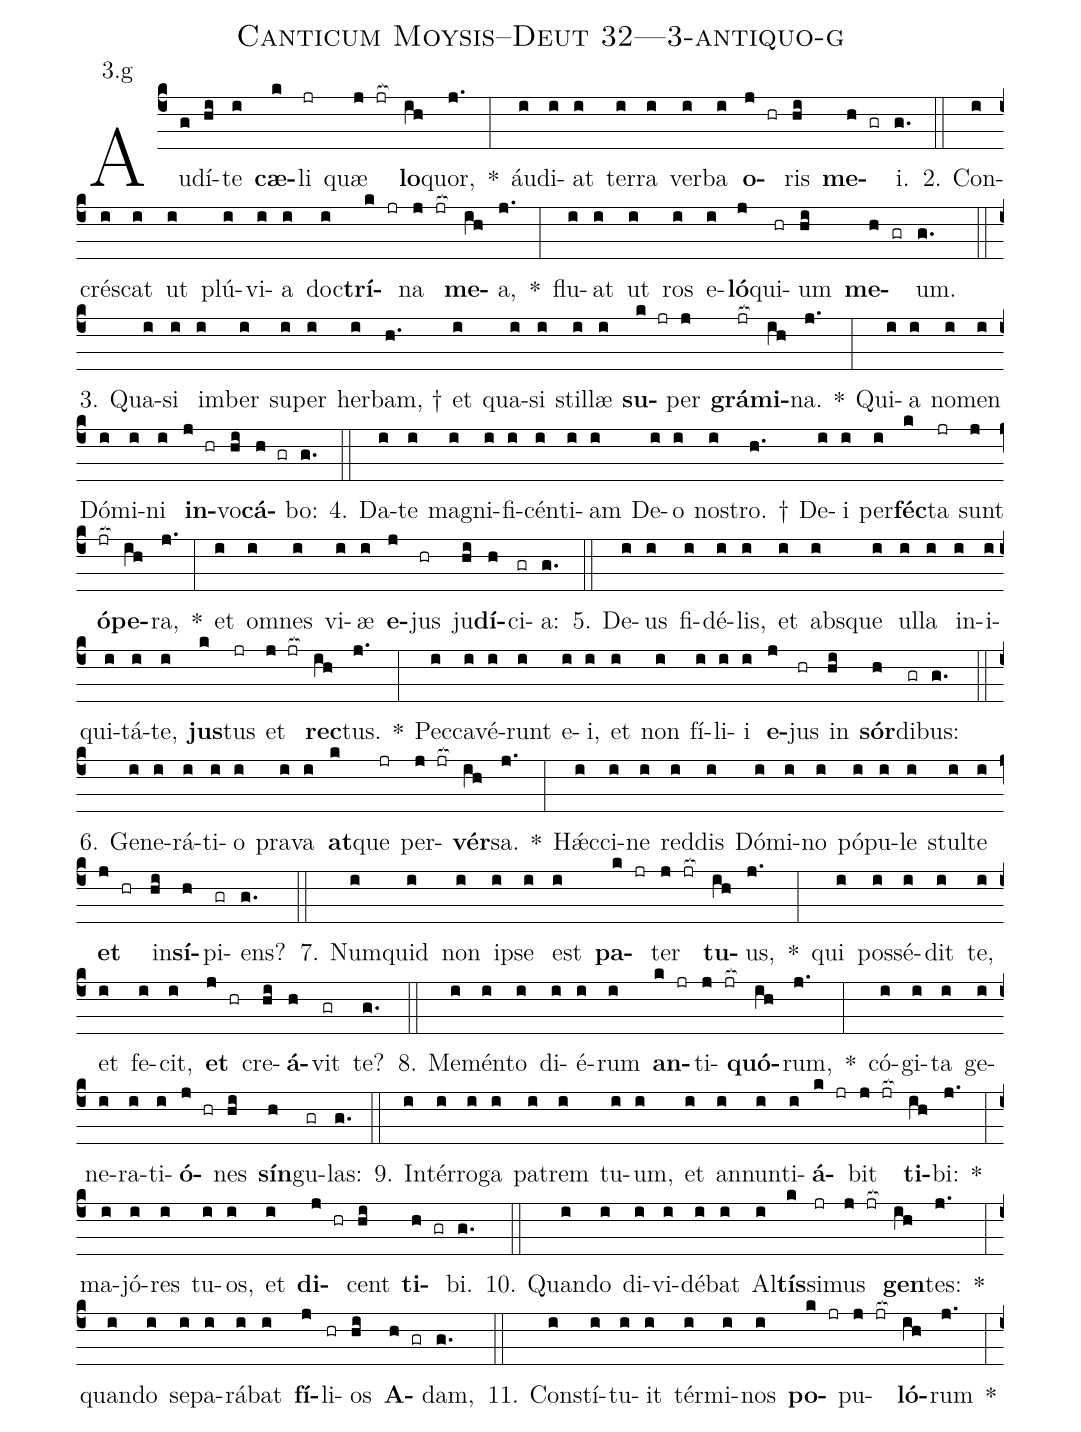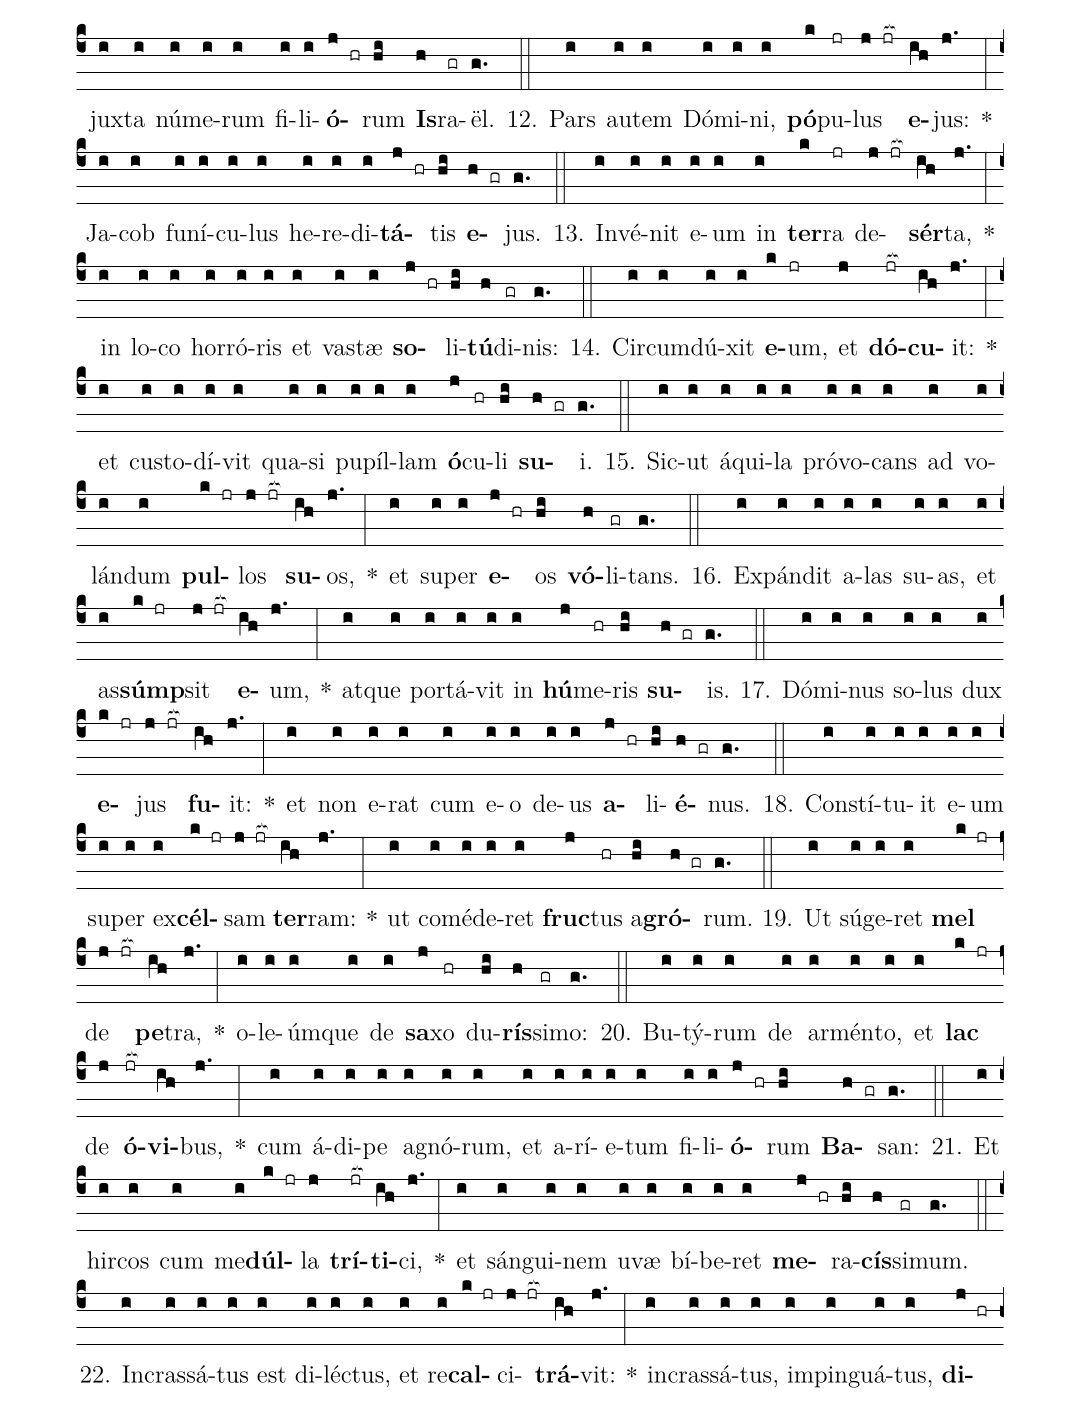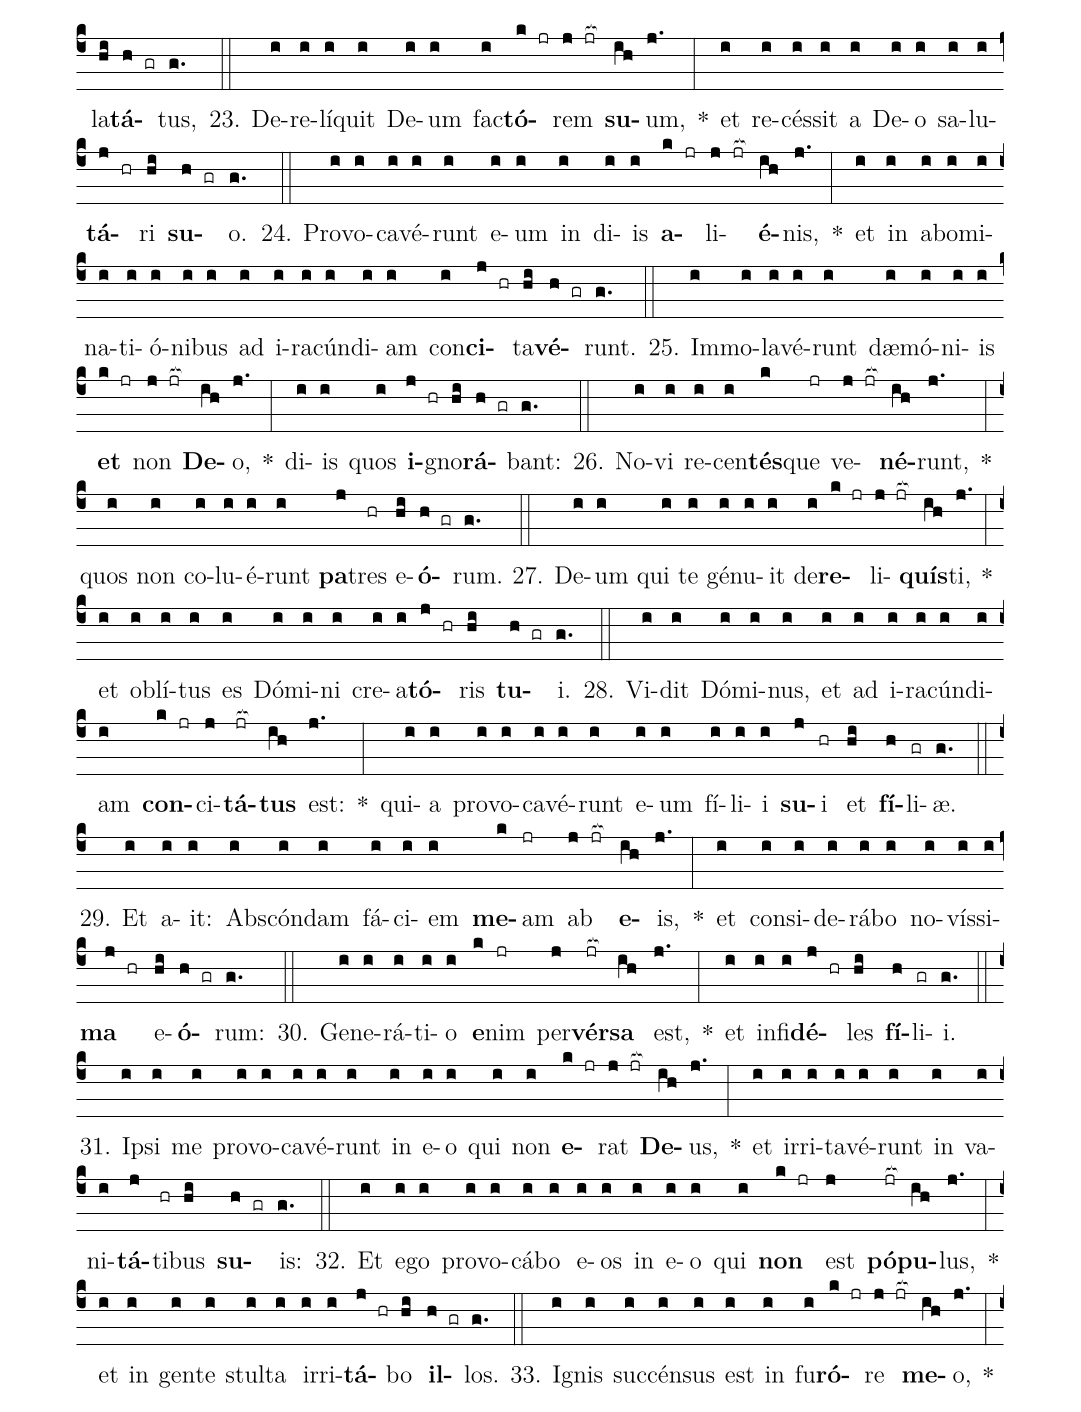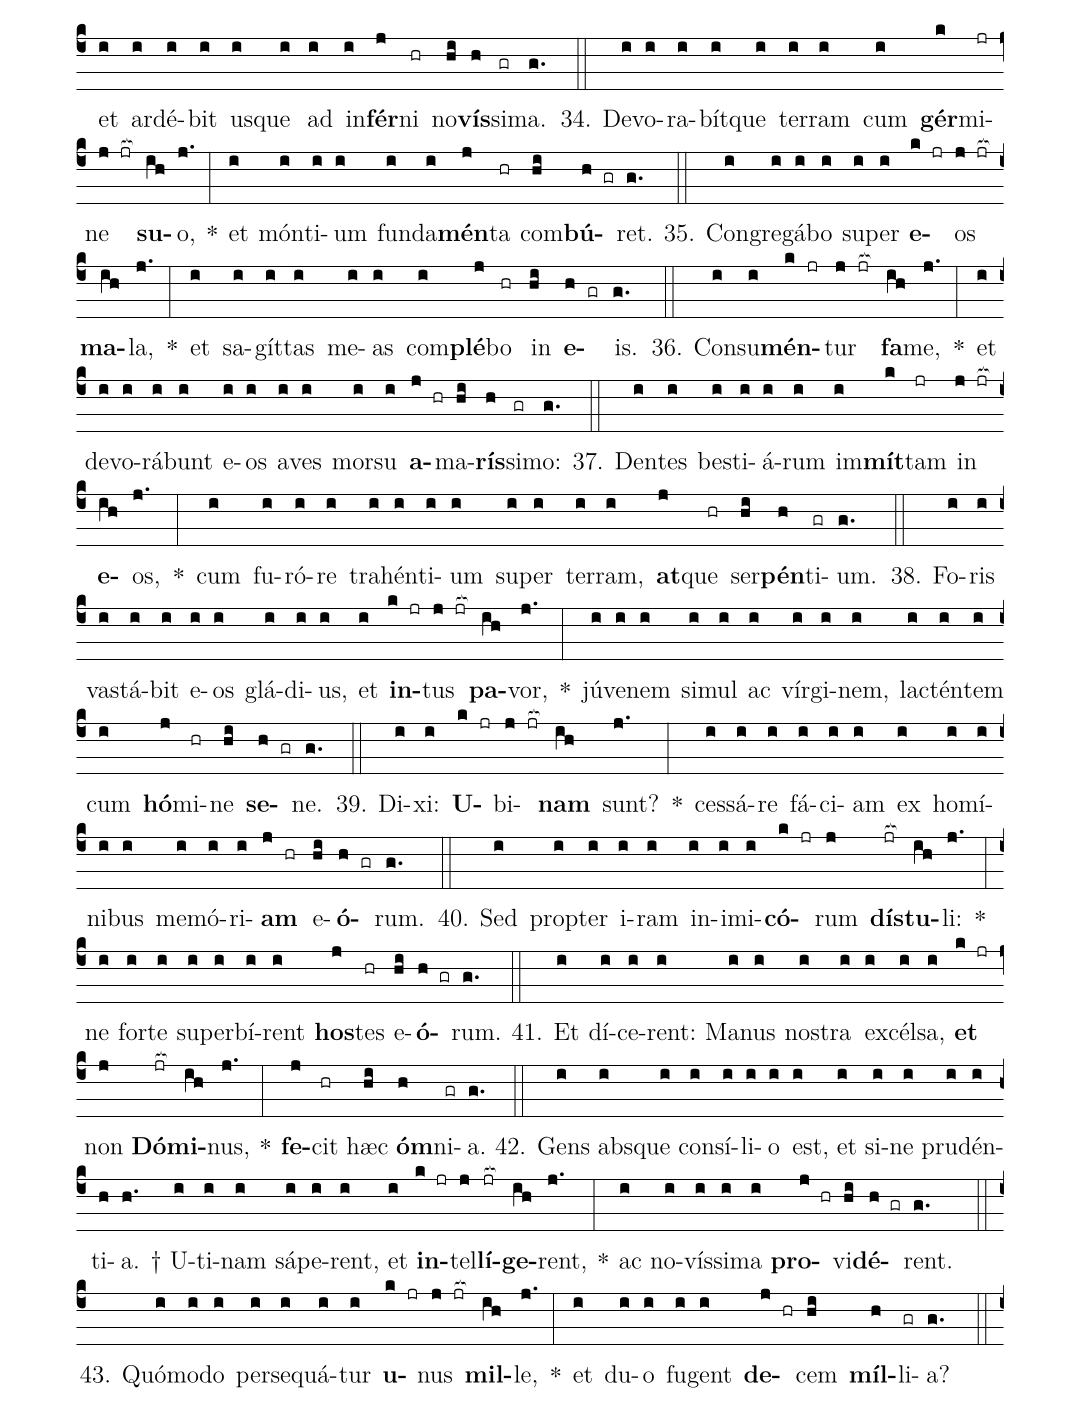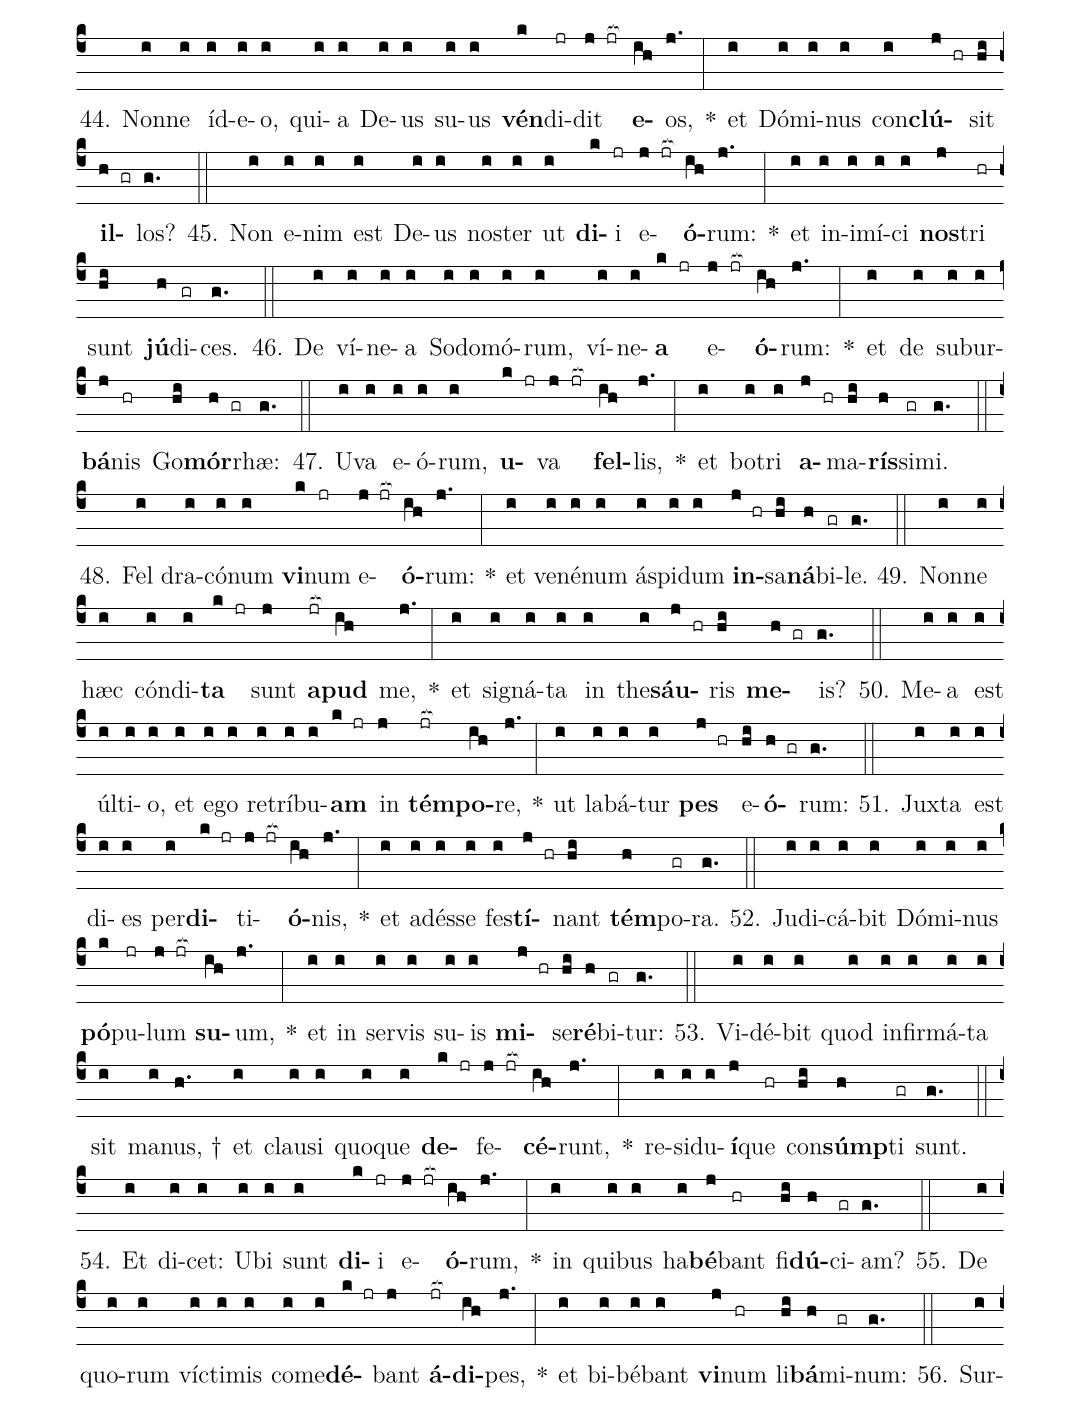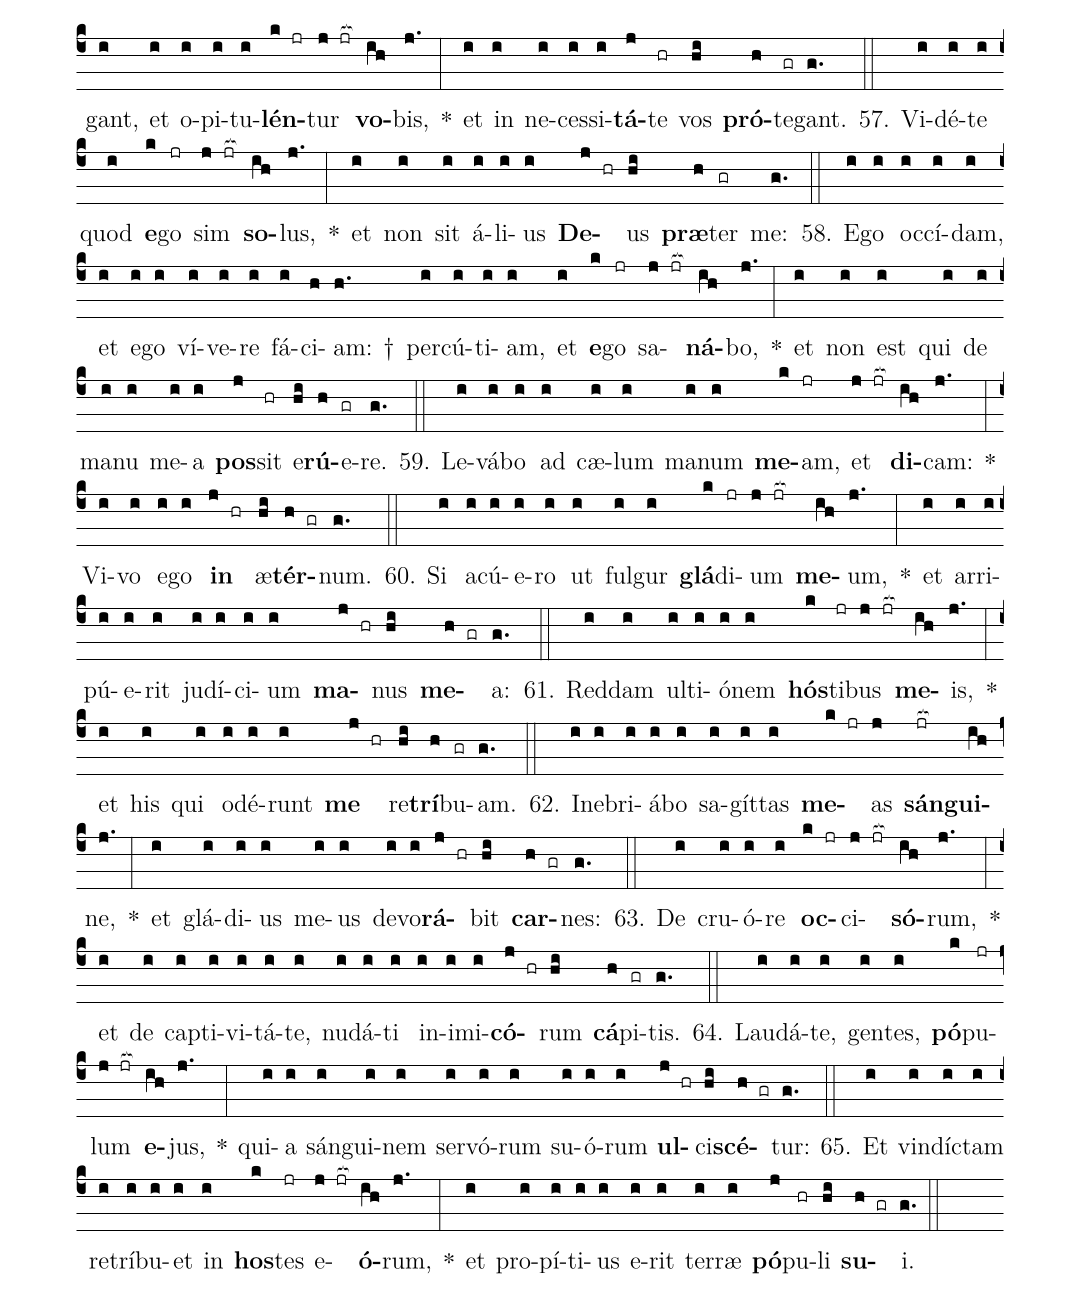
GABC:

name: Canticum Moysis--Deut 32---3-antiquo-g;
annotation: 3.g;
%%
(c4)Au(g)dí(hi)te(i) <b>cæ</b>(k)li(jr) quæ(j jr[ocb:1{]) <b>lo</b>(ih[ocb:0}])quor,(j.) *(:) áu(i)di(i)at(i) ter(i)ra(i) ver(i)ba(i) <b>o</b>(j hr)ris(hi) <b>me</b>(h gr)i.(g.) (::)
2. Con(i)crés(i)cat(i) ut(i) plú(i)vi(i)a(i) doc(i)<b>trí</b>(k jr)na(j jr[ocb:1{]) <b>me</b>(ih[ocb:0}])a,(j.) *(:) flu(i)at(i) ut(i) ros(i) e(i)<b>ló</b>(j)qui(hr)um(hi) <b>me</b>(h gr)um.(g.) (::)
3. Qua(i)si(i) im(i)ber(i) su(i)per(i) her(i)bam, †(h.) et(i) qua(i)si(i) stil(i)læ(i) <b>su</b>(k jr)per(j) <b>grá</b>(jr[ocb:1{])<b>mi</b>(ih[ocb:0}])na.(j.) *(:) Qui(i)a(i) no(i)men(i) Dó(i)mi(i)ni(i) <b>in</b>(j hr)vo(hi)<b>cá</b>(h gr)bo:(g.) (::)
4. Da(i)te(i) ma(i)gni(i)fi(i)cén(i)ti(i)am(i) De(i)o(i) nos(i)tro. †(h.) De(i)i(i) per(i)<b>féc</b>(k)ta(jr) sunt(j) <b>ó</b>(jr[ocb:1{])<b>pe</b>(ih[ocb:0}])ra,(j.) *(:) et(i) om(i)nes(i) vi(i)æ(i) <b>e</b>(j)jus(hr) ju(hi)<b>dí</b>(h)ci(gr)a:(g.) (::)
5. De(i)us(i) fi(i)dé(i)lis,(i) et(i) abs(i)que(i) ul(i)la(i) in(i)i(i)qui(i)tá(i)te,(i) <b>jus</b>(k)tus(jr) et(j jr[ocb:1{]) <b>rec</b>(ih[ocb:0}])tus.(j.) *(:) Pec(i)ca(i)vé(i)runt(i) e(i)i,(i) et(i) non(i) fí(i)li(i)i(i) <b>e</b>(j)jus(hr) in(hi) <b>sór</b>(h)di(gr)bus:(g.) (::)
6. Ge(i)ne(i)rá(i)ti(i)o(i) pra(i)va(i) <b>at</b>(k)que(jr) per(j jr[ocb:1{])<b>vér</b>(ih[ocb:0}])sa.(j.) *(:) Hǽc(i)ci(i)ne(i) red(i)dis(i) Dó(i)mi(i)no(i) pó(i)pu(i)le(i) stul(i)te(i) <b>et</b>(j hr) in(hi)<b>sí</b>(h)pi(gr)ens?(g.) (::)
7. Num(i)quid(i) non(i) ip(i)se(i) est(i) <b>pa</b>(k jr)ter(j jr[ocb:1{]) <b>tu</b>(ih[ocb:0}])us,(j.) *(:) qui(i) pos(i)sé(i)dit(i) te,(i) et(i) fe(i)cit,(i) <b>et</b>(j hr) cre(hi)<b>á</b>(h)vit(gr) te?(g.) (::)
8. Me(i)mén(i)to(i) di(i)é(i)rum(i) <b>an</b>(k jr)ti(j jr[ocb:1{])<b>quó</b>(ih[ocb:0}])rum,(j.) *(:) có(i)gi(i)ta(i) ge(i)ne(i)ra(i)ti(i)<b>ó</b>(j hr)nes(hi) <b>sín</b>(h)gu(gr)las:(g.) (::)
9. In(i)tér(i)ro(i)ga(i) pa(i)trem(i) tu(i)um,(i) et(i) an(i)nun(i)ti(i)<b>á</b>(k jr)bit(j jr[ocb:1{]) <b>ti</b>(ih[ocb:0}])bi:(j.) *(:) ma(i)jó(i)res(i) tu(i)os,(i) et(i) <b>di</b>(j hr)cent(hi) <b>ti</b>(h gr)bi.(g.) (::)
10. Quan(i)do(i) di(i)vi(i)dé(i)bat(i) Al(i)<b>tís</b>(k)si(jr)mus(j jr[ocb:1{]) <b>gen</b>(ih[ocb:0}])tes:(j.) *(:) quan(i)do(i) se(i)pa(i)rá(i)bat(i) <b>fí</b>(j)li(hr)os(hi) <b>A</b>(h gr)dam,(g.) (::)
11. Con(i)stí(i)tu(i)it(i) tér(i)mi(i)nos(i) <b>po</b>(k jr)pu(j jr[ocb:1{])<b>ló</b>(ih[ocb:0}])rum(j.) *(:) jux(i)ta(i) nú(i)me(i)rum(i) fi(i)li(i)<b>ó</b>(j hr)rum(hi) <b>Is</b>(h)ra(gr)ël.(g.) (::)
12. Pars(i) au(i)tem(i) Dó(i)mi(i)ni,(i) <b>pó</b>(k)pu(jr)lus(j jr[ocb:1{]) <b>e</b>(ih[ocb:0}])jus:(j.) *(:) Ja(i)cob(i) fu(i)ní(i)cu(i)lus(i) he(i)re(i)di(i)<b>tá</b>(j hr)tis(hi) <b>e</b>(h gr)jus.(g.) (::)
13. In(i)vé(i)nit(i) e(i)um(i) in(i) <b>ter</b>(k)ra(jr) de(j jr[ocb:1{])<b>sér</b>(ih[ocb:0}])ta,(j.) *(:) in(i) lo(i)co(i) hor(i)ró(i)ris(i) et(i) vas(i)tæ(i) <b>so</b>(j hr)li(hi)<b>tú</b>(h)di(gr)nis:(g.) (::)
14. Cir(i)cum(i)dú(i)xit(i) <b>e</b>(k)um,(jr) et(j) <b>dó</b>(jr[ocb:1{])<b>cu</b>(ih[ocb:0}])it:(j.) *(:) et(i) cus(i)to(i)dí(i)vit(i) qua(i)si(i) pu(i)píl(i)lam(i) <b>ó</b>(j)cu(hr)li(hi) <b>su</b>(h gr)i.(g.) (::)
15. Sic(i)ut(i) á(i)qui(i)la(i) pró(i)vo(i)cans(i) ad(i) vo(i)lán(i)dum(i) <b>pul</b>(k jr)los(j jr[ocb:1{]) <b>su</b>(ih[ocb:0}])os,(j.) *(:) et(i) su(i)per(i) <b>e</b>(j hr)os(hi) <b>vó</b>(h)li(gr)tans.(g.) (::)
16. Ex(i)pán(i)dit(i) a(i)las(i) su(i)as,(i) et(i) as(i)<b>súmp</b>(k jr)sit(j jr[ocb:1{]) <b>e</b>(ih[ocb:0}])um,(j.) *(:) at(i)que(i) por(i)tá(i)vit(i) in(i) <b>hú</b>(j)me(hr)ris(hi) <b>su</b>(h gr)is.(g.) (::)
17. Dó(i)mi(i)nus(i) so(i)lus(i) dux(i) <b>e</b>(k jr)jus(j jr[ocb:1{]) <b>fu</b>(ih[ocb:0}])it:(j.) *(:) et(i) non(i) e(i)rat(i) cum(i) e(i)o(i) de(i)us(i) <b>a</b>(j hr)li(hi)<b>é</b>(h gr)nus.(g.) (::)
18. Con(i)stí(i)tu(i)it(i) e(i)um(i) su(i)per(i) ex(i)<b>cél</b>(k jr)sam(j jr[ocb:1{]) <b>ter</b>(ih[ocb:0}])ram:(j.) *(:) ut(i) com(i)é(i)de(i)ret(i) <b>fruc</b>(j)tus(hr) a(hi)<b>gró</b>(h gr)rum.(g.) (::)
19. Ut(i) sú(i)ge(i)ret(i) <b>mel</b>(k jr) de(j jr[ocb:1{]) <b>pe</b>(ih[ocb:0}])tra,(j.) *(:) o(i)le(i)úm(i)que(i) de(i) <b>sa</b>(j)xo(hr) du(hi)<b>rís</b>(h)si(gr)mo:(g.) (::)
20. Bu(i)tý(i)rum(i) de(i) ar(i)mén(i)to,(i) et(i) <b>lac</b>(k jr) de(j) <b>ó</b>(jr[ocb:1{])<b>vi</b>(ih[ocb:0}])bus,(j.) *(:) cum(i) á(i)di(i)pe(i) a(i)gnó(i)rum,(i) et(i) a(i)rí(i)e(i)tum(i) fi(i)li(i)<b>ó</b>(j hr)rum(hi) <b>Ba</b>(h gr)san:(g.) (::)
21. Et(i) hir(i)cos(i) cum(i) me(i)<b>dúl</b>(k jr)la(j) <b>trí</b>(jr[ocb:1{])<b>ti</b>(ih[ocb:0}])ci,(j.) *(:) et(i) sán(i)gui(i)nem(i) u(i)væ(i) bí(i)be(i)ret(i) <b>me</b>(j hr)ra(hi)<b>cís</b>(h)si(gr)mum.(g.) (::)
22. In(i)cras(i)sá(i)tus(i) est(i) di(i)léc(i)tus,(i) et(i) re(i)<b>cal</b>(k jr)ci(j jr[ocb:1{])<b>trá</b>(ih[ocb:0}])vit:(j.) *(:) in(i)cras(i)sá(i)tus,(i) im(i)pin(i)guá(i)tus,(i) <b>di</b>(j hr)la(hi)<b>tá</b>(h gr)tus,(g.) (::)
23. De(i)re(i)lí(i)quit(i) De(i)um(i) fac(i)<b>tó</b>(k jr)rem(j jr[ocb:1{]) <b>su</b>(ih[ocb:0}])um,(j.) *(:) et(i) re(i)cés(i)sit(i) a(i) De(i)o(i) sa(i)lu(i)<b>tá</b>(j hr)ri(hi) <b>su</b>(h gr)o.(g.) (::)
24. Pro(i)vo(i)ca(i)vé(i)runt(i) e(i)um(i) in(i) di(i)is(i) <b>a</b>(k jr)li(j jr[ocb:1{])<b>é</b>(ih[ocb:0}])nis,(j.) *(:) et(i) in(i) ab(i)o(i)mi(i)na(i)ti(i)ó(i)ni(i)bus(i) ad(i) i(i)ra(i)cún(i)di(i)am(i) con(i)<b>ci</b>(j hr)ta(hi)<b>vé</b>(h gr)runt.(g.) (::)
25. Im(i)mo(i)la(i)vé(i)runt(i) dæ(i)mó(i)ni(i)is(i) <b>et</b>(k jr) non(j jr[ocb:1{]) <b>De</b>(ih[ocb:0}])o,(j.) *(:) di(i)is(i) quos(i) <b>i</b>(j hr)gno(hi)<b>rá</b>(h gr)bant:(g.) (::)
26. No(i)vi(i) re(i)cen(i)<b>tés</b>(k)que(jr) ve(j jr[ocb:1{])<b>né</b>(ih[ocb:0}])runt,(j.) *(:) quos(i) non(i) co(i)lu(i)é(i)runt(i) <b>pa</b>(j)tres(hr) e(hi)<b>ó</b>(h gr)rum.(g.) (::)
27. De(i)um(i) qui(i) te(i) gé(i)nu(i)it(i) de(i)<b>re</b>(k jr)li(j jr[ocb:1{])<b>quís</b>(ih[ocb:0}])ti,(j.) *(:) et(i) ob(i)lí(i)tus(i) es(i) Dó(i)mi(i)ni(i) cre(i)a(i)<b>tó</b>(j hr)ris(hi) <b>tu</b>(h gr)i.(g.) (::)
28. Vi(i)dit(i) Dó(i)mi(i)nus,(i) et(i) ad(i) i(i)ra(i)cún(i)di(i)am(i) <b>con</b>(k jr)ci(j)<b>tá</b>(jr[ocb:1{])<b>tus</b>(ih[ocb:0}]) est:(j.) *(:) qui(i)a(i) pro(i)vo(i)ca(i)vé(i)runt(i) e(i)um(i) fí(i)li(i)i(i) <b>su</b>(j)i(hr) et(hi) <b>fí</b>(h)li(gr)æ.(g.) (::)
29. Et(i) a(i)it:(i) Abs(i)cón(i)dam(i) fá(i)ci(i)em(i) <b>me</b>(k)am(jr) ab(j jr[ocb:1{]) <b>e</b>(ih[ocb:0}])is,(j.) *(:) et(i) con(i)si(i)de(i)rá(i)bo(i) no(i)vís(i)si(i)<b>ma</b>(j hr) e(hi)<b>ó</b>(h gr)rum:(g.) (::)
30. Ge(i)ne(i)rá(i)ti(i)o(i) <b>e</b>(k)nim(jr) per(j)<b>vér</b>(jr[ocb:1{])<b>sa</b>(ih[ocb:0}]) est,(j.) *(:) et(i) in(i)fi(i)<b>dé</b>(j hr)les(hi) <b>fí</b>(h)li(gr)i.(g.) (::)
31. Ip(i)si(i) me(i) pro(i)vo(i)ca(i)vé(i)runt(i) in(i) e(i)o(i) qui(i) non(i) <b>e</b>(k jr)rat(j jr[ocb:1{]) <b>De</b>(ih[ocb:0}])us,(j.) *(:) et(i) ir(i)ri(i)ta(i)vé(i)runt(i) in(i) va(i)ni(i)<b>tá</b>(j)ti(hr)bus(hi) <b>su</b>(h gr)is:(g.) (::)
32. Et(i) e(i)go(i) pro(i)vo(i)cá(i)bo(i) e(i)os(i) in(i) e(i)o(i) qui(i) <b>non</b>(k jr) est(j) <b>pó</b>(jr[ocb:1{])<b>pu</b>(ih[ocb:0}])lus,(j.) *(:) et(i) in(i) gen(i)te(i) stul(i)ta(i) ir(i)ri(i)<b>tá</b>(j hr)bo(hi) <b>il</b>(h gr)los.(g.) (::)
33. I(i)gnis(i) suc(i)cén(i)sus(i) est(i) in(i) fu(i)<b>ró</b>(k jr)re(j jr[ocb:1{]) <b>me</b>(ih[ocb:0}])o,(j.) *(:) et(i) ar(i)dé(i)bit(i) us(i)que(i) ad(i) in(i)<b>fér</b>(j)ni(hr) no(hi)<b>vís</b>(h)si(gr)ma.(g.) (::)
34. De(i)vo(i)ra(i)bít(i)que(i) ter(i)ram(i) cum(i) <b>gér</b>(k)mi(jr)ne(j jr[ocb:1{]) <b>su</b>(ih[ocb:0}])o,(j.) *(:) et(i) món(i)ti(i)um(i) fun(i)da(i)<b>mén</b>(j)ta(hr) com(hi)<b>bú</b>(h gr)ret.(g.) (::)
35. Con(i)gre(i)gá(i)bo(i) su(i)per(i) <b>e</b>(k jr)os(j jr[ocb:1{]) <b>ma</b>(ih[ocb:0}])la,(j.) *(:) et(i) sa(i)gít(i)tas(i) me(i)as(i) com(i)<b>plé</b>(j)bo(hr) in(hi) <b>e</b>(h gr)is.(g.) (::)
36. Con(i)su(i)<b>mén</b>(k jr)tur(j jr[ocb:1{]) <b>fa</b>(ih[ocb:0}])me,(j.) *(:) et(i) de(i)vo(i)rá(i)bunt(i) e(i)os(i) a(i)ves(i) mor(i)su(i) <b>a</b>(j hr)ma(hi)<b>rís</b>(h)si(gr)mo:(g.) (::)
37. Den(i)tes(i) bes(i)ti(i)á(i)rum(i) im(i)<b>mít</b>(k)tam(jr) in(j jr[ocb:1{]) <b>e</b>(ih[ocb:0}])os,(j.) *(:) cum(i) fu(i)ró(i)re(i) tra(i)hén(i)ti(i)um(i) su(i)per(i) ter(i)ram,(i) <b>at</b>(j)que(hr) ser(hi)<b>pén</b>(h)ti(gr)um.(g.) (::)
38. Fo(i)ris(i) vas(i)tá(i)bit(i) e(i)os(i) glá(i)di(i)us,(i) et(i) <b>in</b>(k jr)tus(j jr[ocb:1{]) <b>pa</b>(ih[ocb:0}])vor,(j.) *(:) jú(i)ve(i)nem(i) si(i)mul(i) ac(i) vír(i)gi(i)nem,(i) lac(i)tén(i)tem(i) cum(i) <b>hó</b>(j)mi(hr)ne(hi) <b>se</b>(h gr)ne.(g.) (::)
39. Di(i)xi:(i) <b>U</b>(k jr)bi(j jr[ocb:1{])<b>nam</b>(ih[ocb:0}]) sunt?(j.) *(:) ces(i)sá(i)re(i) fá(i)ci(i)am(i) ex(i) ho(i)mí(i)ni(i)bus(i) me(i)mó(i)ri(i)<b>am</b>(j hr) e(hi)<b>ó</b>(h gr)rum.(g.) (::)
40. Sed(i) prop(i)ter(i) i(i)ram(i) in(i)i(i)mi(i)<b>có</b>(k jr)rum(j) <b>dís</b>(jr[ocb:1{])<b>tu</b>(ih[ocb:0}])li:(j.) *(:) ne(i) for(i)te(i) su(i)per(i)bí(i)rent(i) <b>hos</b>(j)tes(hr) e(hi)<b>ó</b>(h gr)rum.(g.) (::)
41. Et(i) dí(i)ce(i)rent:(i) Ma(i)nus(i) nos(i)tra(i) ex(i)cél(i)sa,(i) <b>et</b>(k jr) non(j) <b>Dó</b>(jr[ocb:1{])<b>mi</b>(ih[ocb:0}])nus,(j.) *(:) <b>fe</b>(j)cit(hr) hæc(hi) <b>óm</b>(h)ni(gr)a.(g.) (::)
42. Gens(i) abs(i)que(i) con(i)sí(i)li(i)o(i) est,(i) et(i) si(i)ne(i) pru(i)dén(i)ti(h)a. †(h.) U(i)ti(i)nam(i) sá(i)pe(i)rent,(i) et(i) <b>in</b>(k jr)tel(j)<b>lí</b>(jr[ocb:1{])<b>ge</b>(ih[ocb:0}])rent,(j.) *(:) ac(i) no(i)vís(i)si(i)ma(i) <b>pro</b>(j hr)vi(hi)<b>dé</b>(h gr)rent.(g.) (::)
43. Quó(i)mo(i)do(i) per(i)se(i)quá(i)tur(i) <b>u</b>(k jr)nus(j jr[ocb:1{]) <b>mil</b>(ih[ocb:0}])le,(j.) *(:) et(i) du(i)o(i) fu(i)gent(i) <b>de</b>(j hr)cem(hi) <b>míl</b>(h)li(gr)a?(g.) (::)
44. Non(i)ne(i) íd(i)e(i)o,(i) qui(i)a(i) De(i)us(i) su(i)us(i) <b>vén</b>(k)di(jr)dit(j jr[ocb:1{]) <b>e</b>(ih[ocb:0}])os,(j.) *(:) et(i) Dó(i)mi(i)nus(i) con(i)<b>clú</b>(j hr)sit(hi) <b>il</b>(h gr)los?(g.) (::)
45. Non(i) e(i)nim(i) est(i) De(i)us(i) nos(i)ter(i) ut(i) <b>di</b>(k)i(jr) e(j jr[ocb:1{])<b>ó</b>(ih[ocb:0}])rum:(j.) *(:) et(i) in(i)i(i)mí(i)ci(i) <b>nos</b>(j)tri(hr) sunt(hi) <b>jú</b>(h)di(gr)ces.(g.) (::)
46. De(i) ví(i)ne(i)a(i) So(i)do(i)mó(i)rum,(i) ví(i)ne(i)<b>a</b>(k jr) e(j jr[ocb:1{])<b>ó</b>(ih[ocb:0}])rum:(j.) *(:) et(i) de(i) sub(i)ur(i)<b>bá</b>(j)nis(hr) Go(hi)<b>mór</b>(h gr)rhæ:(g.) (::)
47. U(i)va(i) e(i)ó(i)rum,(i) <b>u</b>(k jr)va(j jr[ocb:1{]) <b>fel</b>(ih[ocb:0}])lis,(j.) *(:) et(i) bo(i)tri(i) <b>a</b>(j hr)ma(hi)<b>rís</b>(h)si(gr)mi.(g.) (::)
48. Fel(i) dra(i)có(i)num(i) <b>vi</b>(k)num(jr) e(j jr[ocb:1{])<b>ó</b>(ih[ocb:0}])rum:(j.) *(:) et(i) ve(i)né(i)num(i) ás(i)pi(i)dum(i) <b>in</b>(j hr)sa(hi)<b>ná</b>(h)bi(gr)le.(g.) (::)
49. Non(i)ne(i) hæc(i) cón(i)di(i)<b>ta</b>(k jr) sunt(j) <b>a</b>(jr[ocb:1{])<b>pud</b>(ih[ocb:0}]) me,(j.) *(:) et(i) si(i)gná(i)ta(i) in(i) the(i)<b>sáu</b>(j hr)ris(hi) <b>me</b>(h gr)is?(g.) (::)
50. Me(i)a(i) est(i) úl(i)ti(i)o,(i) et(i) e(i)go(i) re(i)trí(i)bu(i)<b>am</b>(k jr) in(j) <b>tém</b>(jr[ocb:1{])<b>po</b>(ih[ocb:0}])re,(j.) *(:) ut(i) la(i)bá(i)tur(i) <b>pes</b>(j hr) e(hi)<b>ó</b>(h gr)rum:(g.) (::)
51. Jux(i)ta(i) est(i) di(i)es(i) per(i)<b>di</b>(k jr)ti(j jr[ocb:1{])<b>ó</b>(ih[ocb:0}])nis,(j.) *(:) et(i) ad(i)és(i)se(i) fes(i)<b>tí</b>(j hr)nant(hi) <b>tém</b>(h)po(gr)ra.(g.) (::)
52. Ju(i)di(i)cá(i)bit(i) Dó(i)mi(i)nus(i) <b>pó</b>(k)pu(jr)lum(j jr[ocb:1{]) <b>su</b>(ih[ocb:0}])um,(j.) *(:) et(i) in(i) ser(i)vis(i) su(i)is(i) <b>mi</b>(j hr)se(hi)<b>ré</b>(h)bi(gr)tur:(g.) (::)
53. Vi(i)dé(i)bit(i) quod(i) in(i)fir(i)má(i)ta(i) sit(i) ma(i)nus, †(h.) et(i) clau(i)si(i) quo(i)que(i) <b>de</b>(k jr)fe(j jr[ocb:1{])<b>cé</b>(ih[ocb:0}])runt,(j.) *(:) re(i)si(i)du(i)<b>í</b>(j)que(hr) con(hi)<b>súmp</b>(h)ti(gr) sunt.(g.) (::)
54. Et(i) di(i)cet:(i) U(i)bi(i) sunt(i) <b>di</b>(k)i(jr) e(j jr[ocb:1{])<b>ó</b>(ih[ocb:0}])rum,(j.) *(:) in(i) qui(i)bus(i) ha(i)<b>bé</b>(j)bant(hr) fi(hi)<b>dú</b>(h)ci(gr)am?(g.) (::)
55. De(i) quo(i)rum(i) víc(i)ti(i)mis(i) com(i)e(i)<b>dé</b>(k jr)bant(j) <b>á</b>(jr[ocb:1{])<b>di</b>(ih[ocb:0}])pes,(j.) *(:) et(i) bi(i)bé(i)bant(i) <b>vi</b>(j)num(hr) li(hi)<b>bá</b>(h)mi(gr)num:(g.) (::)
56. Sur(i)gant,(i) et(i) o(i)pi(i)tu(i)<b>lén</b>(k jr)tur(j jr[ocb:1{]) <b>vo</b>(ih[ocb:0}])bis,(j.) *(:) et(i) in(i) ne(i)ces(i)si(i)<b>tá</b>(j)te(hr) vos(hi) <b>pró</b>(h)te(gr)gant.(g.) (::)
57. Vi(i)dé(i)te(i) quod(i) <b>e</b>(k)go(jr) sim(j jr[ocb:1{]) <b>so</b>(ih[ocb:0}])lus,(j.) *(:) et(i) non(i) sit(i) á(i)li(i)us(i) <b>De</b>(j hr)us(hi) <b>præ</b>(h)ter(gr) me:(g.) (::)
58. E(i)go(i) oc(i)cí(i)dam,(i) et(i) e(i)go(i) ví(i)ve(i)re(i) fá(i)ci(h)am: †(h.) per(i)cú(i)ti(i)am,(i) et(i) <b>e</b>(k)go(jr) sa(j jr[ocb:1{])<b>ná</b>(ih[ocb:0}])bo,(j.) *(:) et(i) non(i) est(i) qui(i) de(i) ma(i)nu(i) me(i)a(i) <b>pos</b>(j)sit(hr) e(hi)<b>rú</b>(h)e(gr)re.(g.) (::)
59. Le(i)vá(i)bo(i) ad(i) cæ(i)lum(i) ma(i)num(i) <b>me</b>(k)am,(jr) et(j jr[ocb:1{]) <b>di</b>(ih[ocb:0}])cam:(j.) *(:) Vi(i)vo(i) e(i)go(i) <b>in</b>(j hr) æ(hi)<b>tér</b>(h gr)num.(g.) (::)
60. Si(i) a(i)cú(i)e(i)ro(i) ut(i) ful(i)gur(i) <b>glá</b>(k)di(jr)um(j jr[ocb:1{]) <b>me</b>(ih[ocb:0}])um,(j.) *(:) et(i) ar(i)ri(i)pú(i)e(i)rit(i) ju(i)dí(i)ci(i)um(i) <b>ma</b>(j hr)nus(hi) <b>me</b>(h gr)a:(g.) (::)
61. Red(i)dam(i) ul(i)ti(i)ó(i)nem(i) <b>hós</b>(k)ti(jr)bus(j jr[ocb:1{]) <b>me</b>(ih[ocb:0}])is,(j.) *(:) et(i) his(i) qui(i) o(i)dé(i)runt(i) <b>me</b>(j hr) re(hi)<b>trí</b>(h)bu(gr)am.(g.) (::)
62. In(i)e(i)bri(i)á(i)bo(i) sa(i)gít(i)tas(i) <b>me</b>(k jr)as(j) <b>sán</b>(jr[ocb:1{])<b>gui</b>(ih[ocb:0}])ne,(j.) *(:) et(i) glá(i)di(i)us(i) me(i)us(i) de(i)vo(i)<b>rá</b>(j hr)bit(hi) <b>car</b>(h gr)nes:(g.) (::)
63. De(i) cru(i)ó(i)re(i) <b>oc</b>(k jr)ci(j jr[ocb:1{])<b>só</b>(ih[ocb:0}])rum,(j.) *(:) et(i) de(i) cap(i)ti(i)vi(i)tá(i)te,(i) nu(i)dá(i)ti(i) in(i)i(i)mi(i)<b>có</b>(j hr)rum(hi) <b>cá</b>(h)pi(gr)tis.(g.) (::)
64. Lau(i)dá(i)te,(i) gen(i)tes,(i) <b>pó</b>(k)pu(jr)lum(j jr[ocb:1{]) <b>e</b>(ih[ocb:0}])jus,(j.) *(:) qui(i)a(i) sán(i)gui(i)nem(i) ser(i)vó(i)rum(i) su(i)ó(i)rum(i) <b>ul</b>(j hr)ci(hi)<b>scé</b>(h gr)tur:(g.) (::)
65. Et(i) vin(i)díc(i)tam(i) re(i)trí(i)bu(i)et(i) in(i) <b>hos</b>(k)tes(jr) e(j jr[ocb:1{])<b>ó</b>(ih[ocb:0}])rum,(j.) *(:) et(i) pro(i)pí(i)ti(i)us(i) e(i)rit(i) ter(i)ræ(i) <b>pó</b>(j)pu(hr)li(hi) <b>su</b>(h gr)i.(g.) (::)
